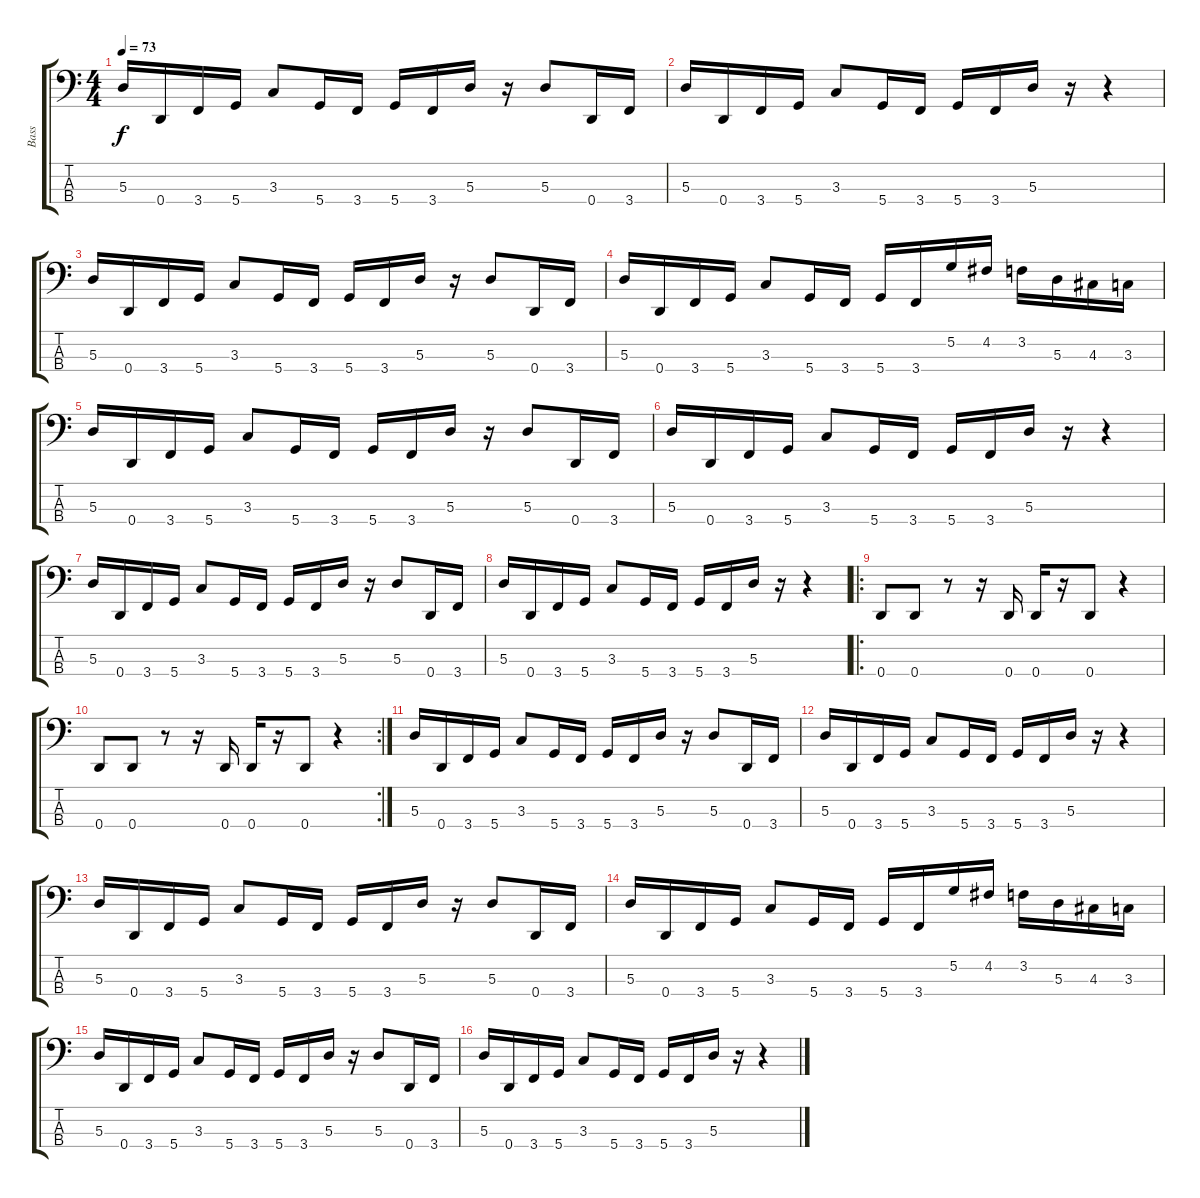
\track ("Bass" "Bass") {instrument acousticguitarnylon}
\staff {score tabs}
\tuning (G2 D2 A1 D1) {hide}
\ts (4 4)
\tempo 73
\clef f4
\ks c
5.3.16{dy f instrument acousticguitarnylon} 0.4.16 3.4.16 5.4.16 3.3.8 5.4.16 3.4.16 5.4.16 3.4.16 5.3.16 r.16 5.3.8 0.4.16 3.4.16 |
5.3.16 0.4.16 3.4.16 5.4.16 3.3.8 5.4.16 3.4.16 5.4.16 3.4.16 5.3.16 r.16 r.4 |
5.3.16 0.4.16 3.4.16 5.4.16 3.3.8 5.4.16 3.4.16 5.4.16 3.4.16 5.3.16 r.16 5.3.8 0.4.16 3.4.16 |
5.3.16 0.4.16 3.4.16 5.4.16 3.3.8 5.4.16 3.4.16 5.4.16 3.4.16 5.2.16 4.2.16 3.2.16 5.3.16 4.3.16 3.3.16 |
5.3.16 0.4.16 3.4.16 5.4.16 3.3.8 5.4.16 3.4.16 5.4.16 3.4.16 5.3.16 r.16 5.3.8 0.4.16 3.4.16 |
5.3.16 0.4.16 3.4.16 5.4.16 3.3.8 5.4.16 3.4.16 5.4.16 3.4.16 5.3.16 r.16 r.4 |
5.3.16 0.4.16 3.4.16 5.4.16 3.3.8 5.4.16 3.4.16 5.4.16 3.4.16 5.3.16 r.16 5.3.8 0.4.16 3.4.16 |
5.3.16 0.4.16 3.4.16 5.4.16 3.3.8 5.4.16 3.4.16 5.4.16 3.4.16 5.3.16 r.16 r.4 |
\ro
0.4.8 0.4.8 r.8 r.16 0.4.16 0.4.16 r.16 0.4.8 r.4 |
\rc 2
0.4.8 0.4.8 r.8 r.16 0.4.16 0.4.16 r.16 0.4.8 r.4 |
5.3.16 0.4.16 3.4.16 5.4.16 3.3.8 5.4.16 3.4.16 5.4.16 3.4.16 5.3.16 r.16 5.3.8 0.4.16 3.4.16 |
5.3.16 0.4.16 3.4.16 5.4.16 3.3.8 5.4.16 3.4.16 5.4.16 3.4.16 5.3.16 r.16 r.4 |
5.3.16 0.4.16 3.4.16 5.4.16 3.3.8 5.4.16 3.4.16 5.4.16 3.4.16 5.3.16 r.16 5.3.8 0.4.16 3.4.16 |
5.3.16 0.4.16 3.4.16 5.4.16 3.3.8 5.4.16 3.4.16 5.4.16 3.4.16 5.2.16 4.2.16 3.2.16 5.3.16 4.3.16 3.3.16 |
5.3.16 0.4.16 3.4.16 5.4.16 3.3.8 5.4.16 3.4.16 5.4.16 3.4.16 5.3.16 r.16 5.3.8 0.4.16 3.4.16 |
5.3.16 0.4.16 3.4.16 5.4.16 3.3.8 5.4.16 3.4.16 5.4.16 3.4.16 5.3.16 r.16 r.4
